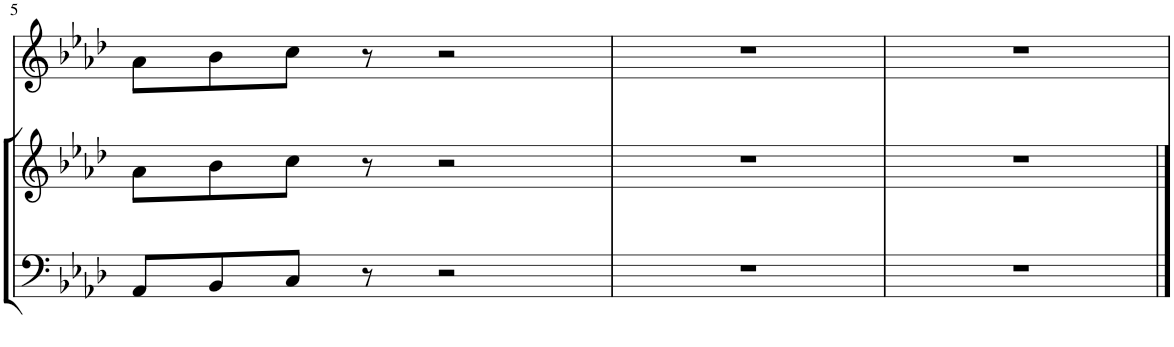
**kern	**kern	**kern
*part2	*part2	*part1
*staff3	*staff2	*staff1
*I"Piano	*	*I"Voice
*I'Pno	*	*
!!LO:PB:g=z
*clefF4	*clefG2	*clefG2
*k[b-e-a-d-]	*k[b-e-a-d-]	*k[b-e-a-d-]
*M4/4	*M4/4	*M4/4
=5	=5	=5
8AA-/L	8a-\L	8a-\L
8BB-/	8b-\	8b-\
8C/J	8cc\J	8cc\J
8r	8r	8r
2r	2r	2r
=6	=6	=6
1r	1r	1r
=7	=7	=7
1r	1r	1r
=	=	=
*-	*-	*-
